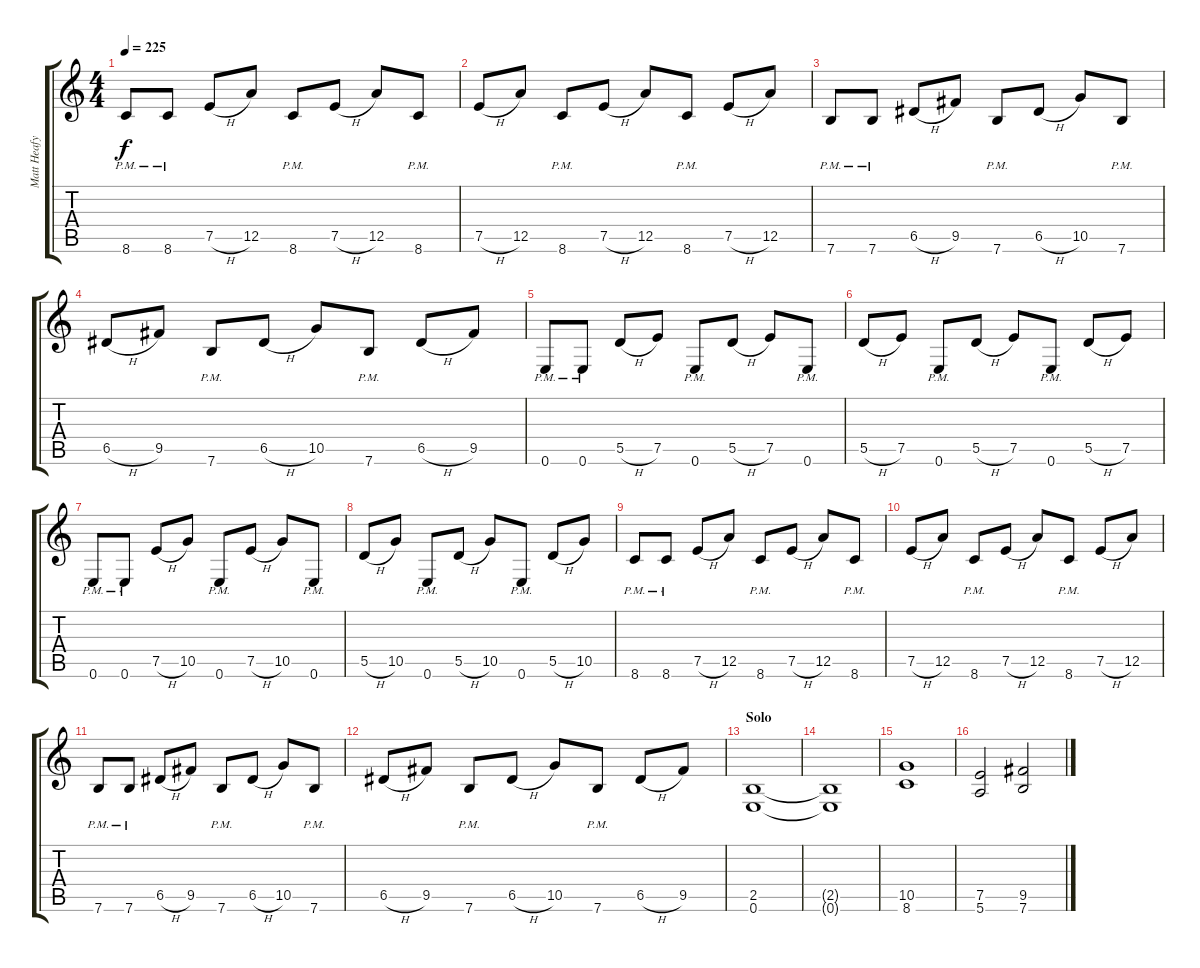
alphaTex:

\track ("Matt Heafy Gtr. 1" "Matt Heafy") {instrument distortionguitar}
\staff {score tabs}
\tuning (E4 B3 G3 D3 A2 E2) {hide}
\ts (4 4)
\tempo 225
\clef g2
\ks c
8.6{pm}.8{dy f} 8.6{pm}.8 7.5{h}.8 12.5.8 8.6{pm}.8 7.5{h}.8 12.5.8 8.6{pm}.8 |
7.5{h}.8 12.5.8 8.6{pm}.8 7.5{h}.8 12.5.8 8.6{pm}.8 7.5{h}.8 12.5.8 |
7.6{pm}.8 7.6{pm}.8 6.5{h}.8 9.5.8 7.6{pm}.8 6.5{h}.8 10.5.8 7.6{pm}.8 |
6.5{h}.8 9.5.8 7.6{pm}.8 6.5{h}.8 10.5.8 7.6{pm}.8 6.5{h}.8 9.5.8 |
0.6{pm}.8 0.6{pm}.8 5.5{h}.8 7.5.8 0.6{pm}.8 5.5{h}.8 7.5.8 0.6{pm}.8 |
5.5{h}.8 7.5.8 0.6{pm}.8 5.5{h}.8 7.5.8 0.6{pm}.8 5.5{h}.8 7.5.8 |
0.6{pm}.8 0.6{pm}.8 7.5{h}.8 10.5.8 0.6{pm}.8 7.5{h}.8 10.5.8 0.6{pm}.8 |
5.5{h}.8 10.5.8 0.6{pm}.8 5.5{h}.8 10.5.8 0.6{pm}.8 5.5{h}.8 10.5.8 |
8.6{pm}.8 8.6{pm}.8 7.5{h}.8 12.5.8 8.6{pm}.8 7.5{h}.8 12.5.8 8.6{pm}.8 |
7.5{h}.8 12.5.8 8.6{pm}.8 7.5{h}.8 12.5.8 8.6{pm}.8 7.5{h}.8 12.5.8 |
7.6{pm}.8 7.6{pm}.8 6.5{h}.8 9.5.8 7.6{pm}.8 6.5{h}.8 10.5.8 7.6{pm}.8 |
6.5{h}.8 9.5.8 7.6{pm}.8 6.5{h}.8 10.5.8 7.6{pm}.8 6.5{h}.8 9.5.8 |
\section ("" "Solo")
(2.5 0.6).1{balance 8} |
(2.5{t} 0.6{t}).1 |
(10.5 8.6).1 |
(7.5 5.6).2 (9.5 7.6).2
